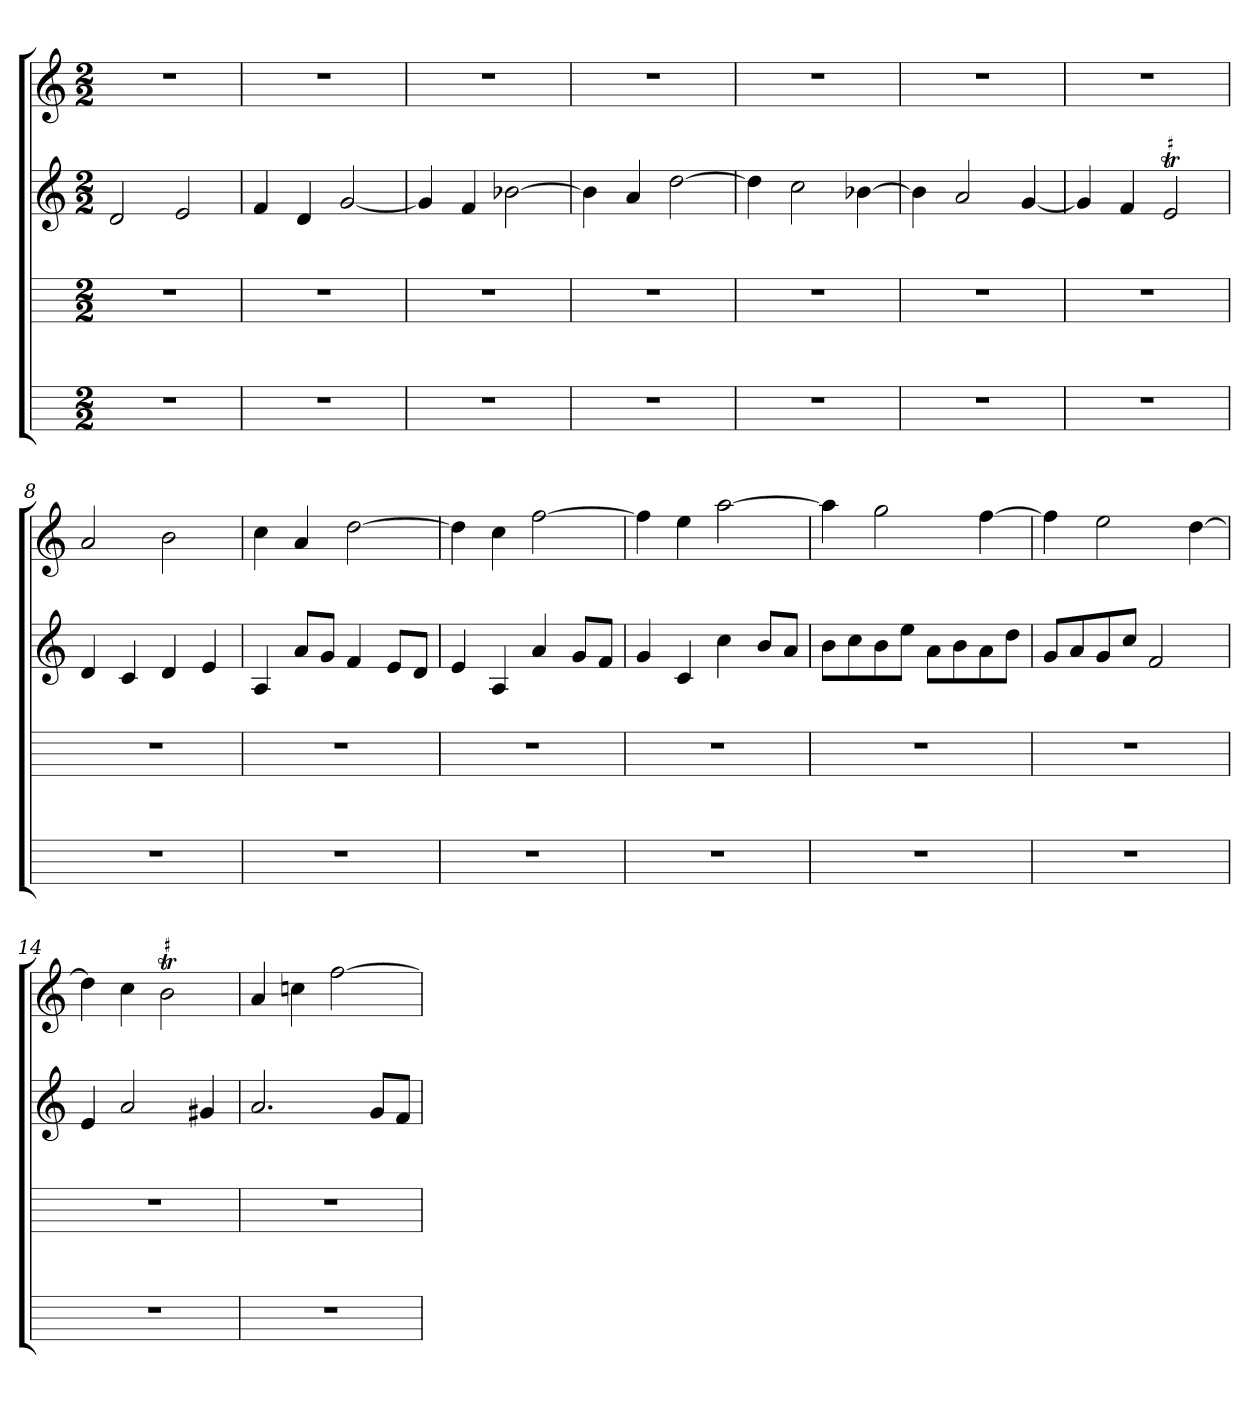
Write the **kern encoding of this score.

**kern	**kern	**kern	**kern
*part4	*part3	*part2	*part1
*staff4	*staff3	*staff2	*staff1
*k[]	*k[]	*k[]	*k[]
*M2/2	*M2/2	*M2/2	*M2/2
*MM60	*MM60	*MM60	*MM60
=1	=1	=1	=1
1r	1r	2d	1r
.	.	2e	.
=2	=2	=2	=2
1r	1r	4f	1r
.	.	4d	.
.	.	[2g	.
=3	=3	=3	=3
1r	1r	4g]	1r
.	.	4f	.
.	.	[2b-X	.
=4	=4	=4	=4
1r	1r	4b-]	1r
.	.	4a	.
.	.	[2dd	.
=5	=5	=5	=5
1r	1r	4dd]	1r
.	.	2cc	.
.	.	[4b-X	.
=6	=6	=6	=6
1r	1r	4b-]	1r
.	.	2a	.
.	.	[4g	.
=7	=7	=7	=7
1r	1r	4g]	1r
.	.	4f	.
!	!	!LO:TR:acc=#	!
.	.	2eT	.
=8	=8	=8	=8
1r	1r	4d	2a
.	.	4c	.
.	.	4d	2b
.	.	4e	.
=9	=9	=9	=9
1r	1r	4A	4cc
.	.	8aL	4a
.	.	8gJ	.
.	.	4f	[2dd
.	.	8eL	.
.	.	8dJ	.
=10	=10	=10	=10
1r	1r	4e	4dd]
.	.	4A	4cc
.	.	4a	[2ff
.	.	8gL	.
.	.	8fJ	.
=11	=11	=11	=11
1r	1r	4g	4ff]
.	.	4c	4ee
.	.	4cc	[2aa
.	.	8bL	.
.	.	8aJ	.
=12	=12	=12	=12
1r	1r	8bL	4aa]
.	.	8cc	.
.	.	8b	2gg
.	.	8eeJ	.
.	.	8aL	.
.	.	8b	.
.	.	8a	[4ff
.	.	8ddJ	.
=13	=13	=13	=13
1r	1r	8gL	4ff]
.	.	8a	.
.	.	8g	2ee
.	.	8ccJ	.
.	.	2f	.
.	.	.	[4dd
=14	=14	=14	=14
1r	1r	4e	4dd]
.	.	2a	4cc
!	!	!	!LO:TR:acc=#
.	.	.	2bT
.	.	4g#X	.
=15	=15	=15	=15
1r	1r	2.a	4a
.	.	.	4ccn
.	.	.	[2ff
.	.	8gL	.
.	.	8fJ	.
=	=	=	=
*-	*-	*-	*-
